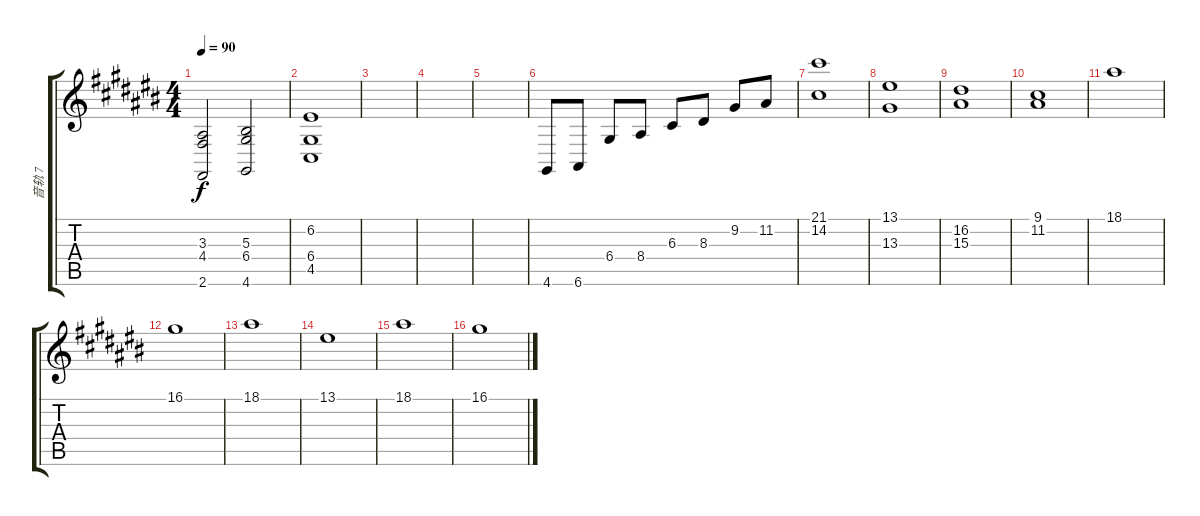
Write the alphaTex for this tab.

\track ("音轨 7" "音轨 7") {instrument stringensemble1}
\staff {score tabs}
\tuning (E4 B3 G3 D3 A2 E2) {hide}
\ts (4 4)
\tempo 90
\clef g2
\ks c#
(3.3 4.4 2.6).2{dy f} (5.3 6.4 4.6).2 |
(6.2 6.4 4.5).1 |
|
|
|
4.6.8 6.6.8 6.4.8 8.4.8 6.3.8 8.3.8 9.2.8 11.2.8 |
(21.1 14.2).1 |
(13.1 13.3).1 |
(16.2 15.3).1 |
(9.1 11.2).1 |
18.1.1 |
16.1.1 |
18.1.1 |
13.1.1 |
18.1.1 |
16.1.1
